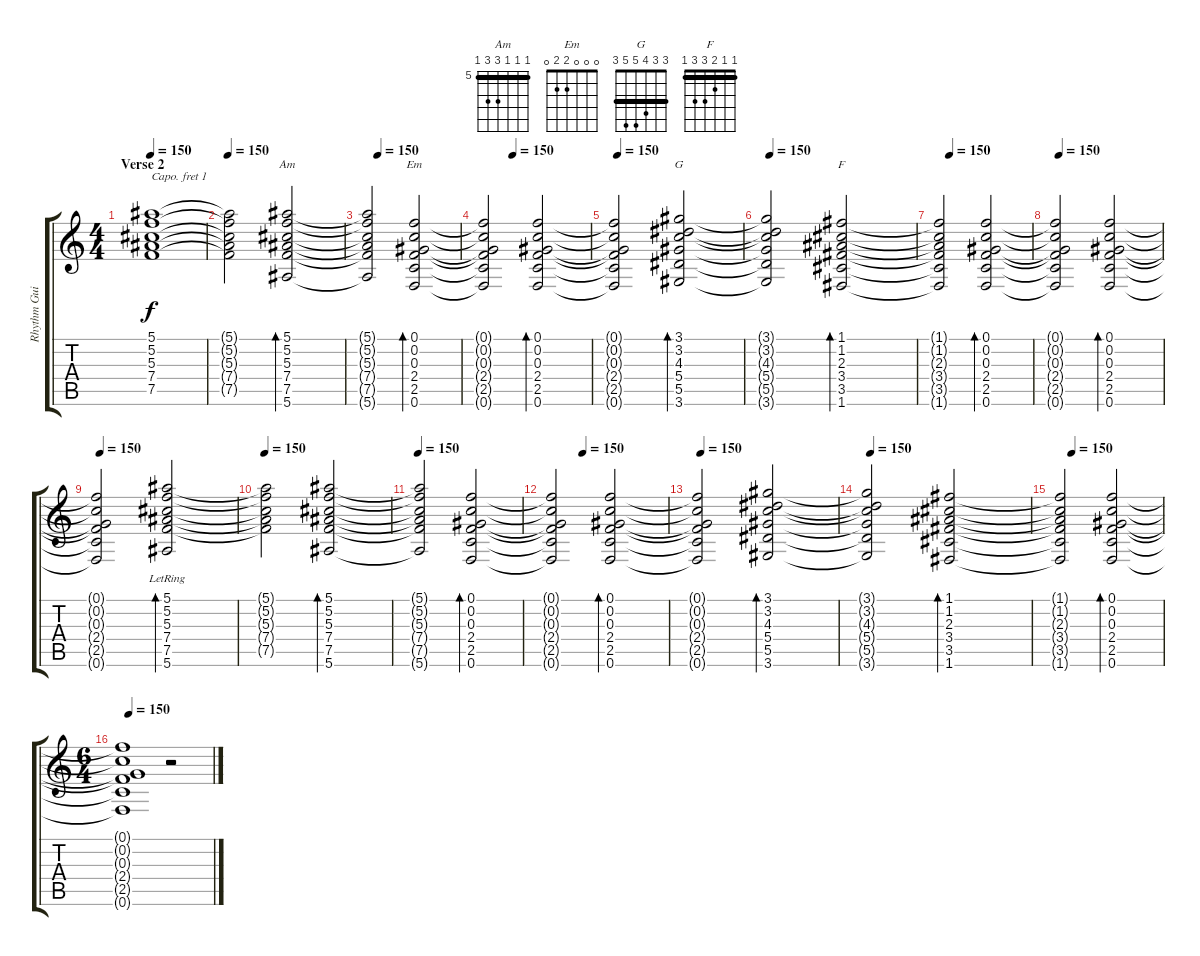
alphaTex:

\track ("Rhythm Guitar" "Rhythm Gui") {instrument acousticguitarsteel}
\staff {score tabs}
\capo 1
\tuning (E4 B3 G3 D3 A2 E2) {hide}
\chord ("Am" 5 5 5 7 7 5) {firstfret 5 barre 5}
\chord ("Em" 0 0 0 2 2 0)
\chord ("G" 3 3 4 5 5 3) {barre 3}
\chord ("F" 1 1 2 3 3 1) {barre 1}
\ts (4 4)
\section ("" "Verse 2")
\tempo 150
\clef g2
\ks c
(5.1{t} 5.2{t} 5.3{t} 7.4{t} 7.5{t}).1{dy f} |
\tempo 150
(5.1{t} 5.2{t} 5.3{t} 7.4{t} 7.5{t}).2 (5.1 5.2 5.3 7.4 7.5 5.6).2{bd 240 ch "Am"} |
\tempo (150 0.125)
(5.1{t} 5.2{t} 5.3{t} 7.4{t} 7.5{t} 5.6{t}).2 (0.1 0.2 0.3 2.4 2.5 0.6).2{bd 240 ch "Em"} |
\tempo (150 0.25)
(0.1{t} 0.2{t} 0.3{t} 2.4{t} 2.5{t} 0.6{t}).2 (0.1 0.2 0.3 2.4 2.5 0.6).2{bd 240} |
\tempo 150
(0.1{t} 0.2{t} 0.3{t} 2.4{t} 2.5{t} 0.6{t}).2 (3.1 3.2 4.3 5.4 5.5 3.6).2{bd 240 ch "G"} |
\tempo 150
(3.1{t} 3.2{t} 4.3{t} 5.4{t} 5.5{t} 3.6{t}).2 (1.1 1.2 2.3 3.4 3.5 1.6).2{bd 240 ch "F"} |
\tempo (150 0.125)
(1.1{t} 1.2{t} 2.3{t} 3.4{t} 3.5{t} 1.6{t}).2 (0.1 0.2 0.3 2.4 2.5 0.6).2{bd 240} |
\tempo 150
(0.1{t} 0.2{t} 0.3{t} 2.4{t} 2.5{t} 0.6{t}).2 (0.1 0.2 0.3 2.4 2.5 0.6).2{bd 240} |
\tempo 150
(0.1{t} 0.2{t} 0.3{t} 2.4{t} 2.5{t} 0.6{t}).2 (5.1{lr} 5.2{lr} 5.3{lr} 7.4{lr} 7.5{lr} 5.6{lr}).2{bd 240} |
\tempo 150
(5.1{t} 5.2{t} 5.3{t} 7.4{t} 7.5{t}).2 (5.1 5.2 5.3 7.4 7.5 5.6).2{bd 240} |
\tempo 150
(5.1{t} 5.2{t} 5.3{t} 7.4{t} 7.5{t} 5.6{t}).2 (0.1 0.2 0.3 2.4 2.5 0.6).2{bd 240} |
\tempo (150 0.25)
(0.1{t} 0.2{t} 0.3{t} 2.4{t} 2.5{t} 0.6{t}).2 (0.1 0.2 0.3 2.4 2.5 0.6).2{bd 240} |
\tempo 150
(0.1{t} 0.2{t} 0.3{t} 2.4{t} 2.5{t} 0.6{t}).2 (3.1 3.2 4.3 5.4 5.5 3.6).2{bd 240} |
\tempo 150
(3.1{t} 3.2{t} 4.3{t} 5.4{t} 5.5{t} 3.6{t}).2 (1.1 1.2 2.3 3.4 3.5 1.6).2{bd 240} |
\tempo (150 0.125)
(1.1{t} 1.2{t} 2.3{t} 3.4{t} 3.5{t} 1.6{t}).2 (0.1 0.2 0.3 2.4 2.5 0.6).2{bd 240} |
\ts (6 4)
\tempo 150
(0.1{t} 0.2{t} 0.3{t} 2.4{t} 2.5{t} 0.6{t}).1 r.2
